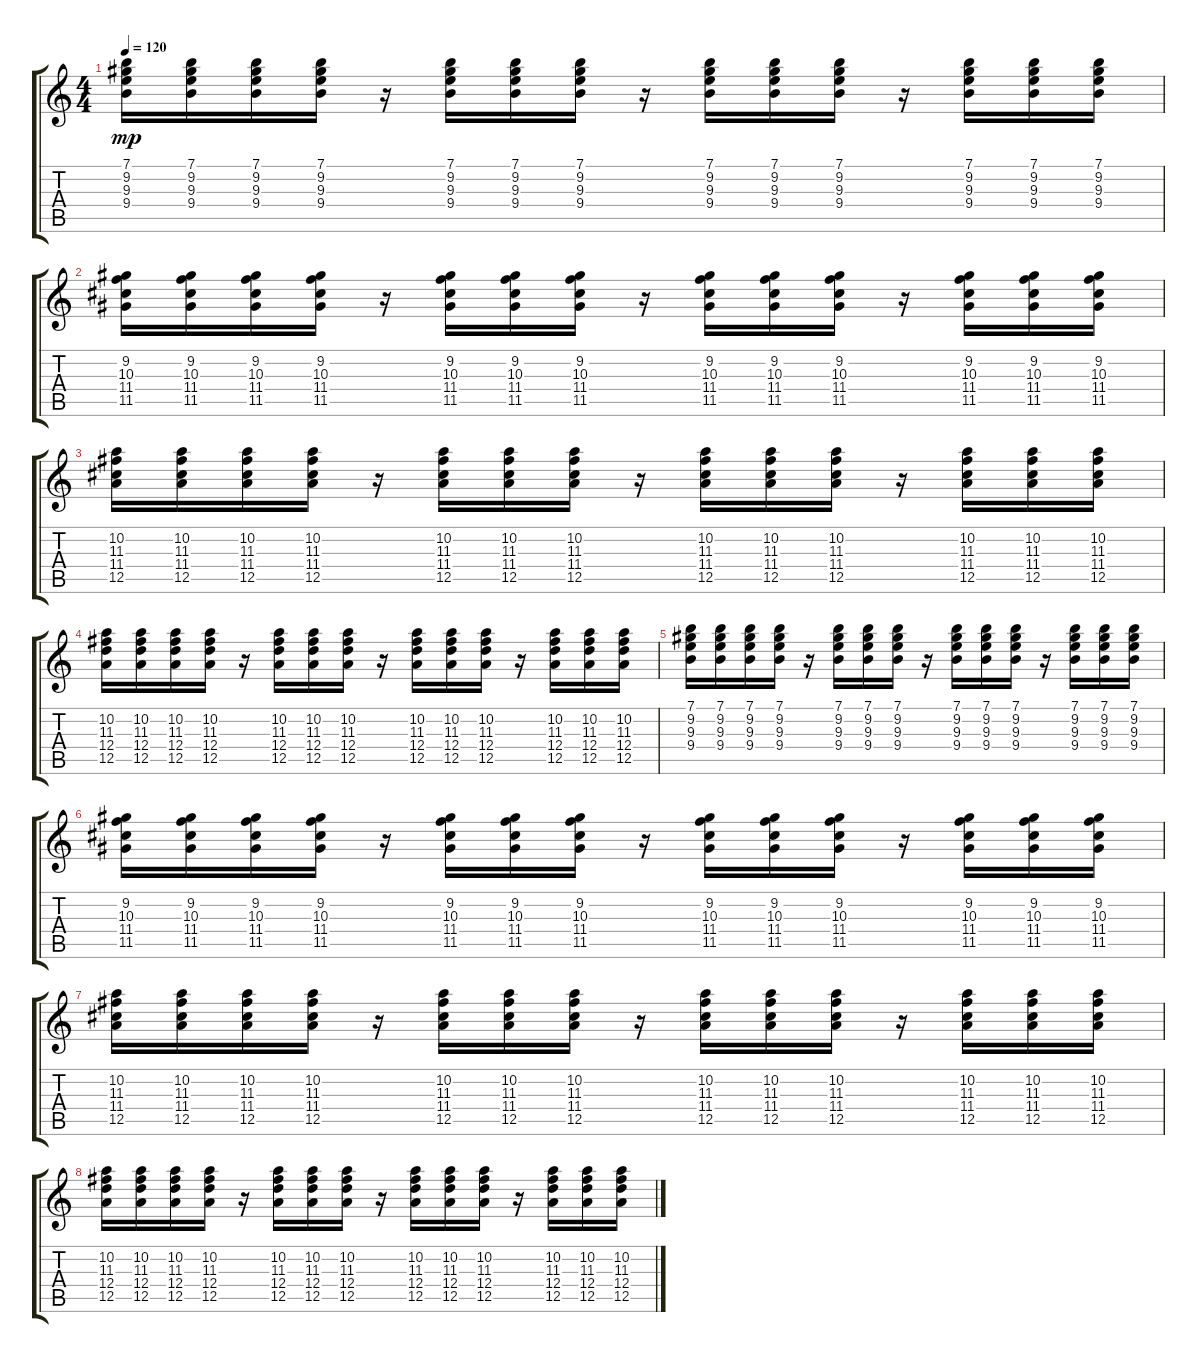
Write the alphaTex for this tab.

\track "" {instrument acousticguitarnylon}
\staff {score tabs}
\tuning (E4 B3 G3 D3 A2 E2) {hide}
\ts (4 4)
\tempo 120
\clef g2
\ks c
(7.1 9.2 9.3 9.4).16{dy mp} (7.1 9.2 9.3 9.4).16 (7.1 9.2 9.3 9.4).16 (7.1 9.2 9.3 9.4).16 r.16 (7.1 9.2 9.3 9.4).16 (7.1 9.2 9.3 9.4).16 (7.1 9.2 9.3 9.4).16 r.16 (7.1 9.2 9.3 9.4).16 (7.1 9.2 9.3 9.4).16 (7.1 9.2 9.3 9.4).16 r.16 (7.1 9.2 9.3 9.4).16 (7.1 9.2 9.3 9.4).16 (7.1 9.2 9.3 9.4).16 |
(9.2 10.3 11.4 11.5).16 (9.2 10.3 11.4 11.5).16 (9.2 10.3 11.4 11.5).16 (9.2 10.3 11.4 11.5).16 r.16 (9.2 10.3 11.4 11.5).16 (9.2 10.3 11.4 11.5).16 (9.2 10.3 11.4 11.5).16 r.16 (9.2 10.3 11.4 11.5).16 (9.2 10.3 11.4 11.5).16 (9.2 10.3 11.4 11.5).16 r.16 (9.2 10.3 11.4 11.5).16 (9.2 10.3 11.4 11.5).16 (9.2 10.3 11.4 11.5).16 |
(10.2 11.3 11.4 12.5).16 (10.2 11.3 11.4 12.5).16 (10.2 11.3 11.4 12.5).16 (10.2 11.3 11.4 12.5).16 r.16 (10.2 11.3 11.4 12.5).16 (10.2 11.3 11.4 12.5).16 (10.2 11.3 11.4 12.5).16 r.16 (10.2 11.3 11.4 12.5).16 (10.2 11.3 11.4 12.5).16 (10.2 11.3 11.4 12.5).16 r.16 (10.2 11.3 11.4 12.5).16 (10.2 11.3 11.4 12.5).16 (10.2 11.3 11.4 12.5).16 |
(10.2 11.3 12.4 12.5).16 (10.2 11.3 12.4 12.5).16 (10.2 11.3 12.4 12.5).16 (10.2 11.3 12.4 12.5).16 r.16 (10.2 11.3 12.4 12.5).16 (10.2 11.3 12.4 12.5).16 (10.2 11.3 12.4 12.5).16 r.16 (10.2 11.3 12.4 12.5).16 (10.2 11.3 12.4 12.5).16 (10.2 11.3 12.4 12.5).16 r.16 (10.2 11.3 12.4 12.5).16 (10.2 11.3 12.4 12.5).16 (10.2 11.3 12.4 12.5).16 |
(7.1 9.2 9.3 9.4).16 (7.1 9.2 9.3 9.4).16 (7.1 9.2 9.3 9.4).16 (7.1 9.2 9.3 9.4).16 r.16 (7.1 9.2 9.3 9.4).16 (7.1 9.2 9.3 9.4).16 (7.1 9.2 9.3 9.4).16 r.16 (7.1 9.2 9.3 9.4).16 (7.1 9.2 9.3 9.4).16 (7.1 9.2 9.3 9.4).16 r.16 (7.1 9.2 9.3 9.4).16 (7.1 9.2 9.3 9.4).16 (7.1 9.2 9.3 9.4).16 |
(9.2 10.3 11.4 11.5).16 (9.2 10.3 11.4 11.5).16 (9.2 10.3 11.4 11.5).16 (9.2 10.3 11.4 11.5).16 r.16 (9.2 10.3 11.4 11.5).16 (9.2 10.3 11.4 11.5).16 (9.2 10.3 11.4 11.5).16 r.16 (9.2 10.3 11.4 11.5).16 (9.2 10.3 11.4 11.5).16 (9.2 10.3 11.4 11.5).16 r.16 (9.2 10.3 11.4 11.5).16 (9.2 10.3 11.4 11.5).16 (9.2 10.3 11.4 11.5).16 |
(10.2 11.3 11.4 12.5).16 (10.2 11.3 11.4 12.5).16 (10.2 11.3 11.4 12.5).16 (10.2 11.3 11.4 12.5).16 r.16 (10.2 11.3 11.4 12.5).16 (10.2 11.3 11.4 12.5).16 (10.2 11.3 11.4 12.5).16 r.16 (10.2 11.3 11.4 12.5).16 (10.2 11.3 11.4 12.5).16 (10.2 11.3 11.4 12.5).16 r.16 (10.2 11.3 11.4 12.5).16 (10.2 11.3 11.4 12.5).16 (10.2 11.3 11.4 12.5).16 |
(10.2 11.3 12.4 12.5).16 (10.2 11.3 12.4 12.5).16 (10.2 11.3 12.4 12.5).16 (10.2 11.3 12.4 12.5).16 r.16 (10.2 11.3 12.4 12.5).16 (10.2 11.3 12.4 12.5).16 (10.2 11.3 12.4 12.5).16 r.16 (10.2 11.3 12.4 12.5).16 (10.2 11.3 12.4 12.5).16 (10.2 11.3 12.4 12.5).16 r.16 (10.2 11.3 12.4 12.5).16 (10.2 11.3 12.4 12.5).16 (10.2 11.3 12.4 12.5).16
